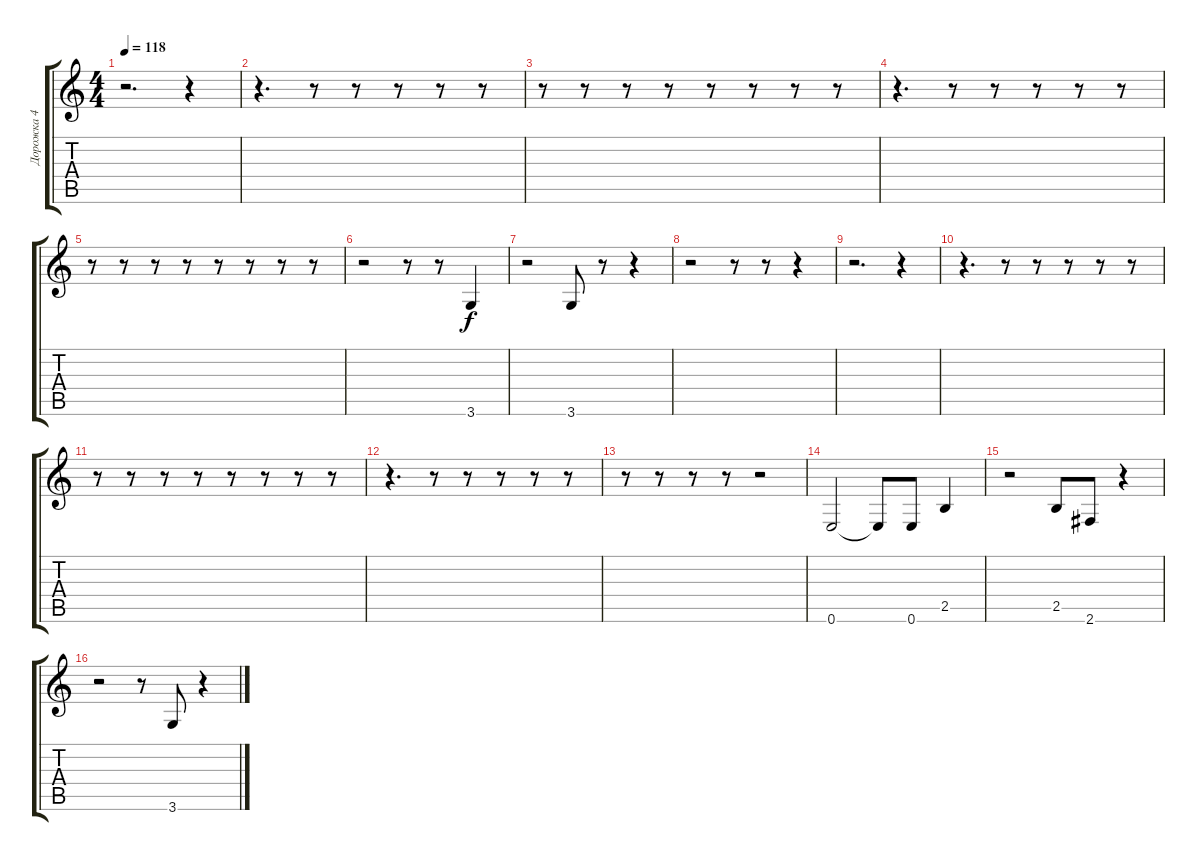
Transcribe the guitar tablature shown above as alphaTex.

\track ("Дорожка 4" "Дорожка 4") {instrument electricbassfinger}
\staff {score tabs}
\tuning (E4 B3 G3 D3 A2 E2) {hide}
\ts (4 4)
\tempo 118
\clef g2
\ks c
r.2{d dy f} r.4 |
r.4{d} r.8 r.8 r.8 r.8 r.8 |
r.8 r.8 r.8 r.8 r.8 r.8 r.8 r.8 |
r.4{d} r.8 r.8 r.8 r.8 r.8 |
r.8 r.8 r.8 r.8 r.8 r.8 r.8 r.8 |
r.2 r.8 r.8 3.6.4 |
r.2 3.6.8 r.8 r.4 |
r.2 r.8 r.8 r.4 |
r.2{d} r.4 |
r.4{d} r.8 r.8 r.8 r.8 r.8 |
r.8 r.8 r.8 r.8 r.8 r.8 r.8 r.8 |
r.4{d} r.8 r.8 r.8 r.8 r.8 |
r.8 r.8 r.8 r.8 r.2 |
0.6.2 0.6{t}.8 0.6.8 2.5.4 |
r.2 2.5.8 2.6.8 r.4 |
r.2 r.8 3.6.8 r.4
